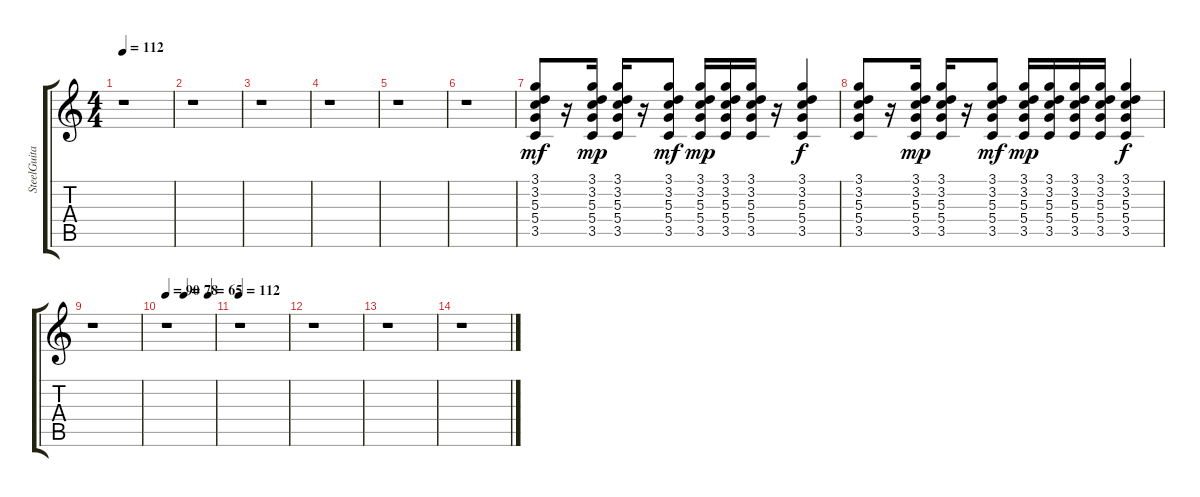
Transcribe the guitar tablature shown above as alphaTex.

\track ("SteelGuitar" "SteelGuita") {instrument acousticguitarsteel}
\staff {score tabs}
\tuning (E4 B3 G3 D3 A2 E2) {hide}
\ts (4 4)
\tempo 112
\clef g2
\ks c
r.1{dy mf} |
r.1 |
r.1 |
r.1 |
r.1 |
r.1 |
(3.1 3.2 5.3 5.4 3.5).8 r.16 (3.1 3.2 5.3 5.4 3.5).16{dy mp} (3.1 3.2 5.3 5.4 3.5).16 r.16 (3.1 3.2 5.3 5.4 3.5).8{dy mf} (3.1 3.2 5.3 5.4 3.5).16{dy mp} (3.1 3.2 5.3 5.4 3.5).16 (3.1 3.2 5.3 5.4 3.5).16 r.16 (3.1 3.2 5.3 5.4 3.5).4{dy f} |
(3.1 3.2 5.3 5.4 3.5).8 r.16 (3.1 3.2 5.3 5.4 3.5).16{dy mp} (3.1 3.2 5.3 5.4 3.5).16 r.16 (3.1 3.2 5.3 5.4 3.5).8{dy mf} (3.1 3.2 5.3 5.4 3.5).16{dy mp} (3.1 3.2 5.3 5.4 3.5).16 (3.1 3.2 5.3 5.4 3.5).16 (3.1 3.2 5.3 5.4 3.5).16 (3.1 3.2 5.3 5.4 3.5).4{dy f} |
r.1 |
\tempo 90
\tempo (78 0.375)
\tempo (65 0.875)
r.1 |
\tempo 112
r.1 |
r.1 |
r.1 |
r.1
